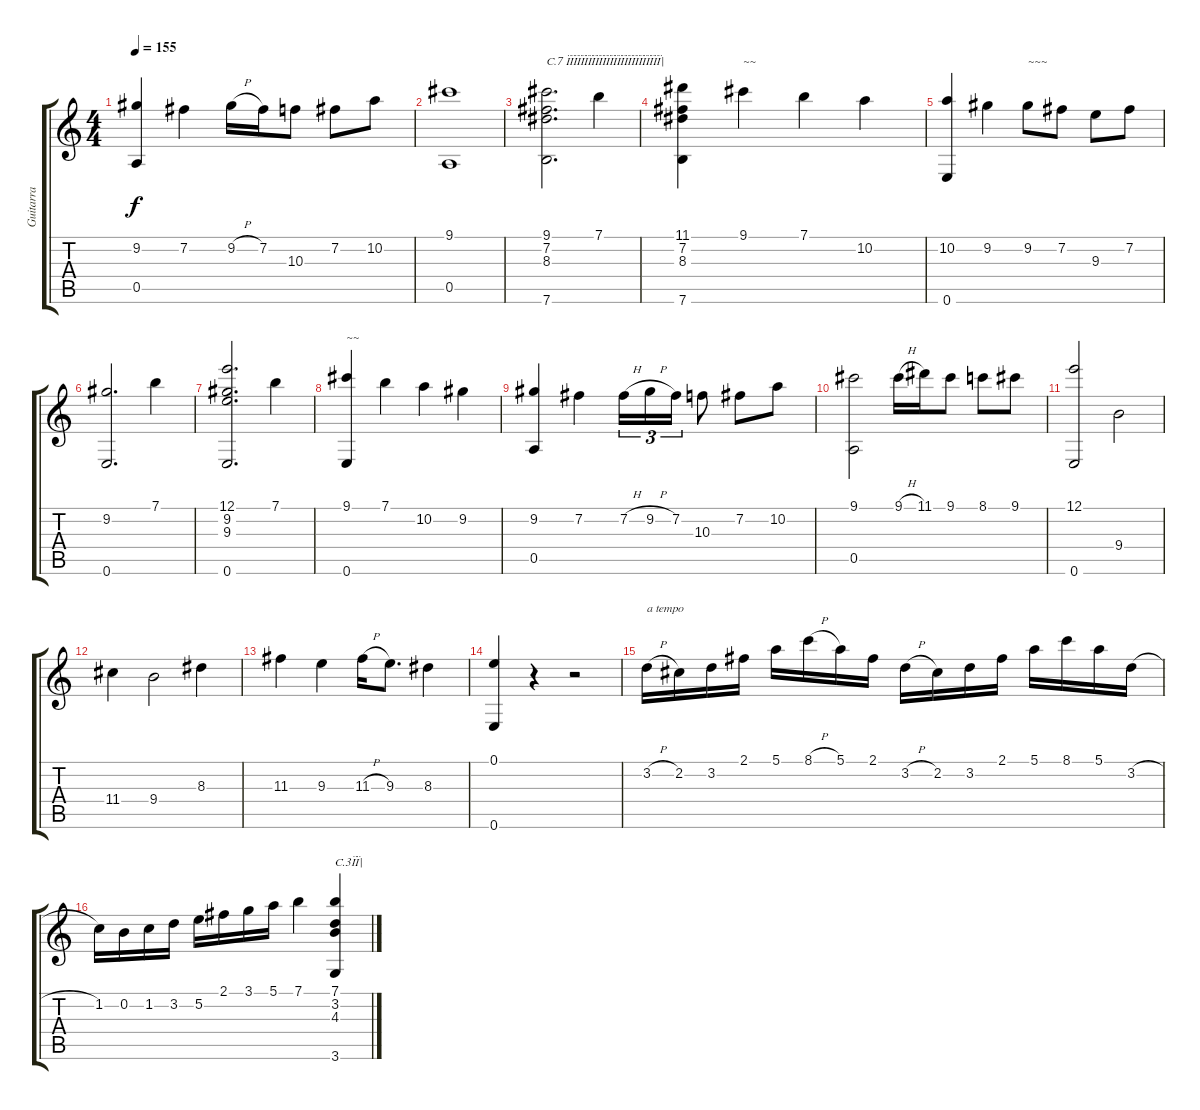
\track ("Guitarra" "Guitarra") {instrument acousticguitarnylon}
\staff {score tabs}
\tuning (E4 B3 G3 D3 A2 E2) {hide}
\ts (4 4)
\tempo 155
\clef g2
\ks c
(9.2 0.5).4{dy f} 7.2.4 9.2{h}.16 7.2.16 10.3.8 7.2.8 10.2.8 |
(9.1 0.5).1 |
(9.1 7.2 8.3 7.6).2{d txt "C.7 ЇЇЇЇЇЇЇЇЇЇЇЇЇЇЇЇЇЇЇЇЇЇЇЇЇЇ|"} 7.1.4 |
(11.1 7.2 8.3 7.6).4 9.1.4{txt "~~"} 7.1.4 10.2.4 |
(10.2 0.6).4 9.2.4 9.2.8{txt "~~~"} 7.2.8 9.3.8 7.2.8 |
(9.2 0.6).2{d} 7.1.4 |
(12.1 9.2 9.3 0.6).2{d} 7.1.4 |
(9.1 0.6).4{txt "~~"} 7.1.4 10.2.4 9.2.4 |
(9.2 0.5).4 7.2.4 7.2{h}.16{tu (3 2)} 9.2{h}.16{tu (3 2)} 7.2.16{tu (3 2)} 10.3.8 7.2.8 10.2.8 |
(9.1 0.5).2 9.1{h}.16 11.1.16 9.1.8 8.1.8 9.1.8 |
(12.1 0.6).2 9.4.2 |
11.4.4 9.4.2 8.3.4 |
11.3.4 9.3.4 11.3{h}.16 9.3.8{d} 8.3.4 |
(0.1 0.6).4 r.4 r.2 |
3.2{h}.16{txt "a tempo"} 2.2.16 3.2.16 2.1.16 5.1.16 8.1{h}.16 5.1.16 2.1.16 3.2{h}.16 2.2.16 3.2.16 2.1.16 5.1.16 8.1.16 5.1.16 3.2{h}.16 |
1.2.16 0.2.16 1.2.16 3.2.16 5.2.16 2.1.16 3.1.16 5.1.16 7.1.4 (7.1 3.2 4.3 3.6).4{txt "C.3ЇЇ|"}
